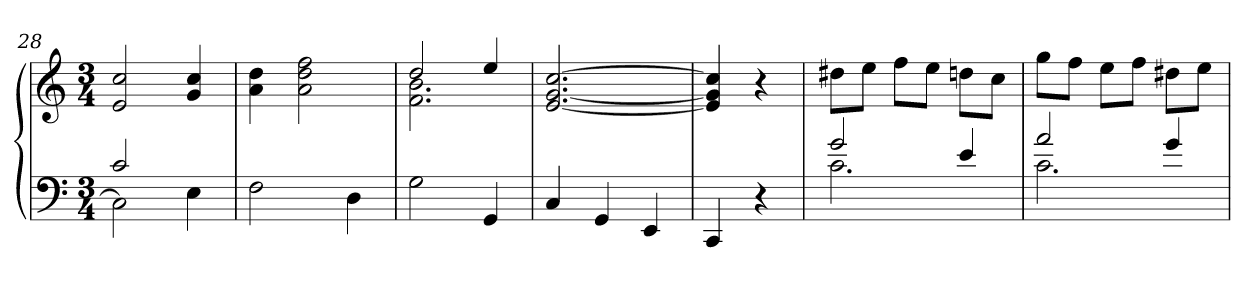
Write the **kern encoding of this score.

**kern	**kern
*part1	*part1
*staff2	*staff1
*clefF4	*clefG2
*k[]	*k[]
*C:	*C:
*M3/4	*M3/4
=28	=28
*^	*
2c	2C]	2e 2cc
4E	4ryy	4g 4cc
*v	*v	*
=29	=29
2F	4a 4dd
.	2a 2dd 2ff
4D	.
=30	=30
*	*^
2G	2dd	2.f 2.b
4GG	4ee	.
*	*v	*v
=31	=31
4C	[2.e [2.g [2.cc
4GG	.
4EE	.
=32	=32
4CC	4e] 4g] 4cc]
4r	4r
=33	=33
*^	*
2g	2.c	8dd#XL
.	.	8eeJ
.	.	8ffL
.	.	8eeJ
4e	.	8ddnL
.	.	8ccJ
=34	=34	=34
2a	2.c	8ggL
.	.	8ffJ
.	.	8eeL
.	.	8ffJ
4g	.	8dd#XL
.	.	8eeJ
*v	*v	*
=	=
*-	*-
